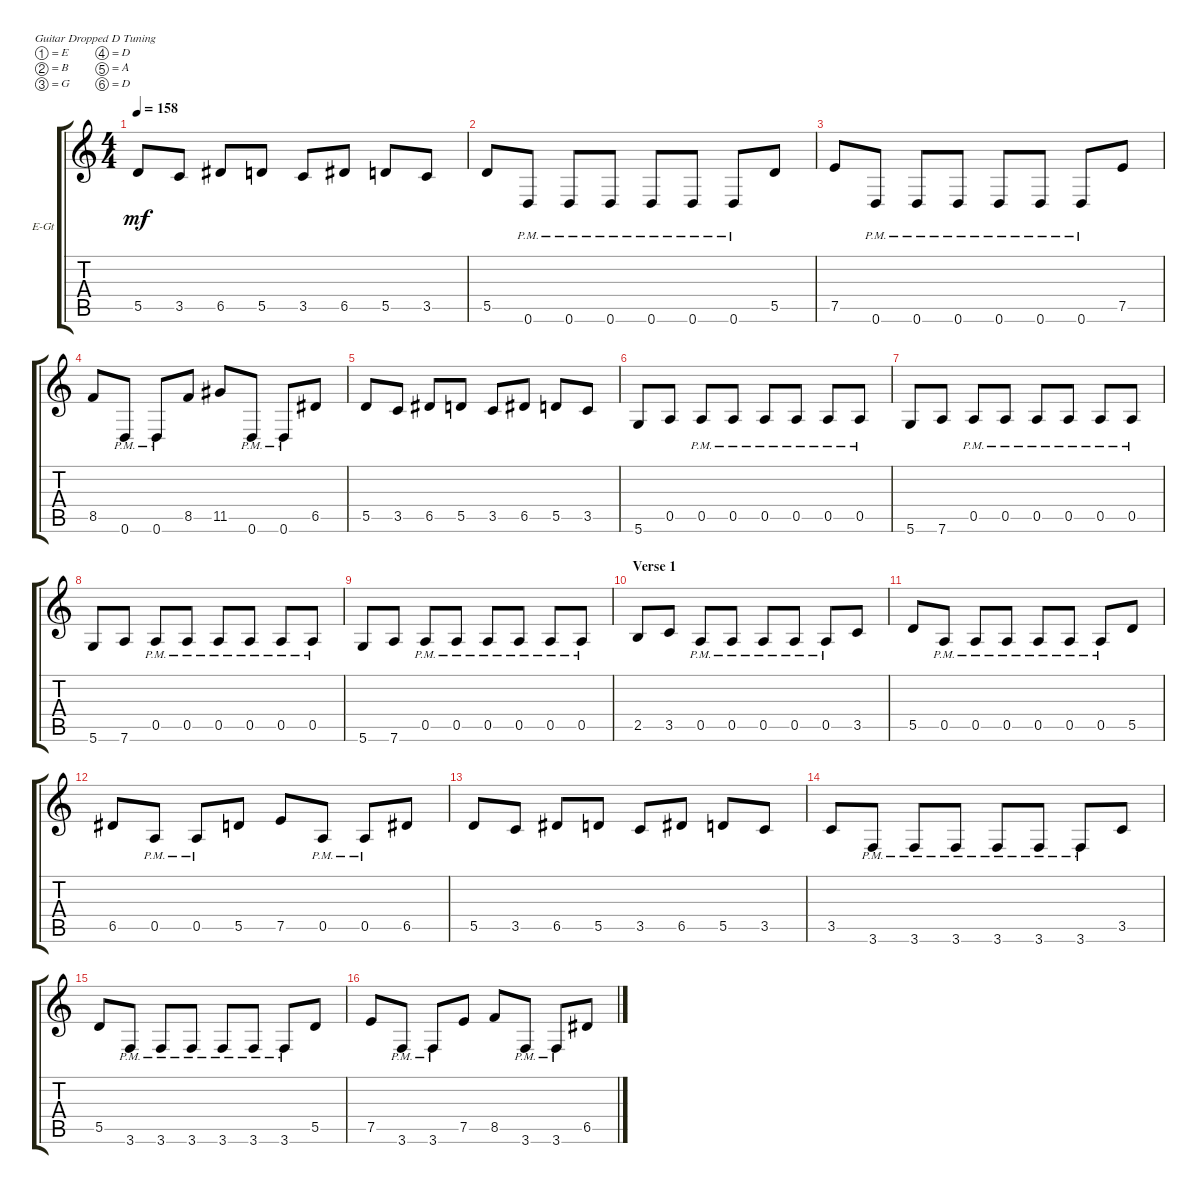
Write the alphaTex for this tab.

\defaultSystemsLayout 4
\bracketExtendMode groupsimilarinstruments
\firstSystemTrackNameOrientation horizontal
\otherSystemsTrackNameOrientation horizontal
\track ("Lead Guitar" "E-Gt") {instrument distortionguitar}
\staff {score tabs}
\tuning (E4 B3 G3 D3 A2 D2)
\ts (4 4)
\tempo 158
\clef g2
\ks c
5.5.8{dy mf} 3.5.8 6.5.8 5.5.8 3.5.8 6.5.8 5.5.8 3.5.8 |
5.5.8 0.6{pm}.8 0.6{pm}.8 0.6{pm}.8 0.6{pm}.8 0.6{pm}.8 0.6{pm}.8 5.5.8 |
7.5.8 0.6{pm}.8 0.6{pm}.8 0.6{pm}.8 0.6{pm}.8 0.6{pm}.8 0.6{pm}.8 7.5.8 |
8.5.8 0.6{pm}.8 0.6{pm}.8 8.5.8 11.5.8 0.6{pm}.8 0.6{pm}.8 6.5.8 |
5.5.8 3.5.8 6.5.8 5.5.8 3.5.8 6.5.8 5.5.8 3.5.8 |
5.6.8 0.5.8 0.5{pm}.8 0.5{pm}.8 0.5{pm}.8 0.5{pm}.8 0.5{pm}.8 0.5{pm}.8 |
5.6.8 7.6.8 0.5{pm}.8 0.5{pm}.8 0.5{pm}.8 0.5{pm}.8 0.5{pm}.8 0.5{pm}.8 |
5.6.8 7.6.8 0.5{pm}.8 0.5{pm}.8 0.5{pm}.8 0.5{pm}.8 0.5{pm}.8 0.5{pm}.8 |
5.6.8 7.6.8 0.5{pm}.8 0.5{pm}.8 0.5{pm}.8 0.5{pm}.8 0.5{pm}.8 0.5{pm}.8 |
\section ("" "Verse 1")
2.5.8 3.5.8 0.5{pm}.8 0.5{pm}.8 0.5{pm}.8 0.5{pm}.8 0.5{pm}.8 3.5.8 |
5.5.8 0.5{pm}.8 0.5{pm}.8 0.5{pm}.8 0.5{pm}.8 0.5{pm}.8 0.5{pm}.8 5.5.8 |
6.5.8 0.5{pm}.8 0.5{pm}.8 5.5.8 7.5.8 0.5{pm}.8 0.5{pm}.8 6.5.8 |
5.5.8 3.5.8 6.5.8 5.5.8 3.5.8 6.5.8 5.5.8 3.5.8 |
3.5.8 3.6{pm}.8 3.6{pm}.8 3.6{pm}.8 3.6{pm}.8 3.6{pm}.8 3.6{pm}.8 3.5.8 |
5.5.8 3.6{pm}.8 3.6{pm}.8 3.6{pm}.8 3.6{pm}.8 3.6{pm}.8 3.6{pm}.8 5.5.8 |
7.5.8 3.6{pm}.8 3.6{pm}.8 7.5.8 8.5.8 3.6{pm}.8 3.6{pm}.8 6.5.8
